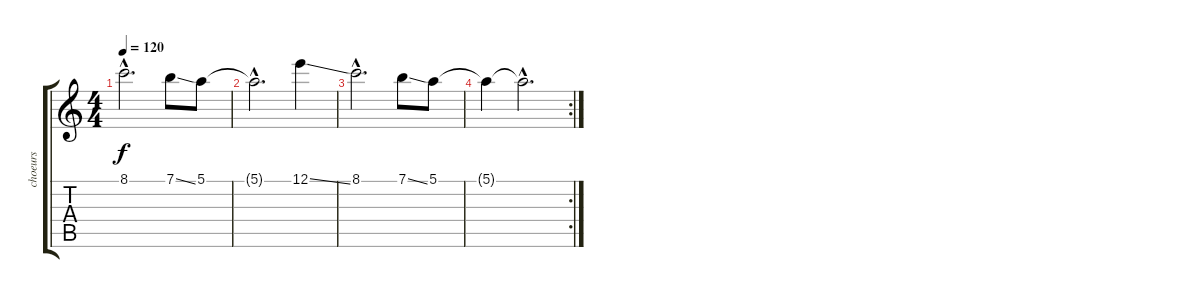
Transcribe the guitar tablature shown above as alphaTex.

\track ("choeurs" "choeurs") {instrument fretlessbass}
\staff {score tabs}
\tuning (E4 B3 G3 D3 A2 E2) {hide}
\ts (4 4)
\tempo 120
\clef g2
\ks c
8.1{hac}.2{d dy f} 7.1{ss}.8 5.1.8 |
5.1{hac t}.2{d} 12.1{ss}.4 |
8.1{hac}.2{d} 7.1{ss}.8 5.1.8 |
\rc 2
5.1{t}.4 5.1{hac t}.2{d}
